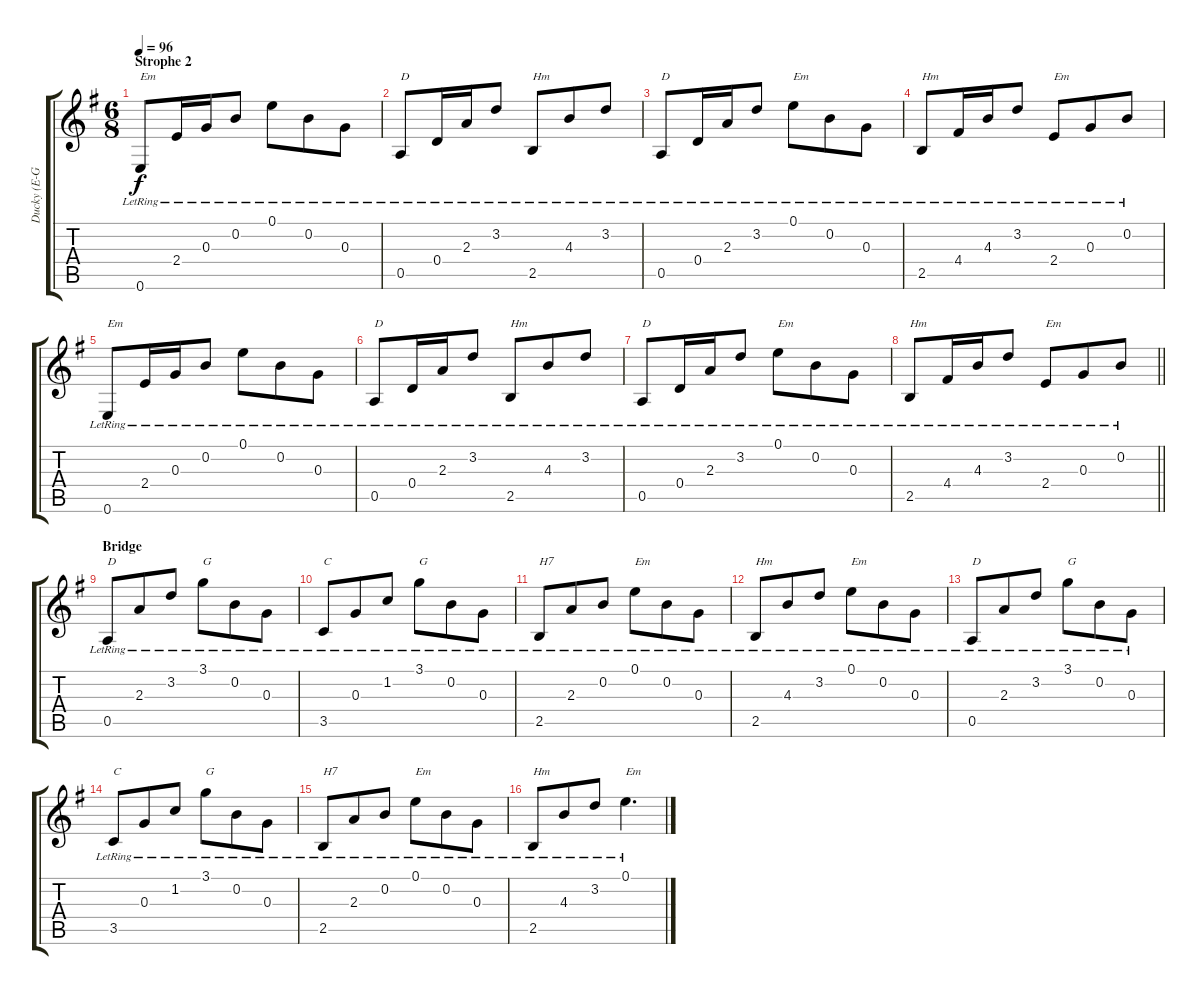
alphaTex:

\track ("Ducky (E-Gitarre)" "Ducky (E-G") {instrument distortionguitar}
\staff {score tabs}
\tuning (E4 B3 G3 D3 A2 E2) {hide}
\ts (6 8)
\section ("" "Strophe 2")
\tempo 96
\clef g2
\ks g
0.6{lr}.8{txt "Em" dy f instrument electricguitarclean} 2.4{lr}.16 0.3{lr}.16 0.2{lr}.8 0.1{lr}.8 0.2{lr}.8 0.3{lr}.8 |
0.5{lr}.8{txt "D"} 0.4{lr}.16 2.3{lr}.16 3.2{lr}.8 2.5{lr}.8{txt "Hm"} 4.3{lr}.8 3.2{lr}.8 |
0.5{lr}.8{txt "D"} 0.4{lr}.16 2.3{lr}.16 3.2{lr}.8 0.1{lr}.8{txt "Em"} 0.2{lr}.8 0.3{lr}.8 |
2.5{lr}.8{txt "Hm"} 4.4{lr}.16 4.3{lr}.16 3.2{lr}.8 2.4{lr}.8{txt "Em"} 0.3{lr}.8 0.2{lr}.8 |
0.6{lr}.8{txt "Em"} 2.4{lr}.16 0.3{lr}.16 0.2{lr}.8 0.1{lr}.8 0.2{lr}.8 0.3{lr}.8 |
0.5{lr}.8{txt "D"} 0.4{lr}.16 2.3{lr}.16 3.2{lr}.8 2.5{lr}.8{txt "Hm"} 4.3{lr}.8 3.2{lr}.8 |
0.5{lr}.8{txt "D"} 0.4{lr}.16 2.3{lr}.16 3.2{lr}.8 0.1{lr}.8{txt "Em"} 0.2{lr}.8 0.3{lr}.8 |
\barLineRight lightlight
2.5{lr}.8{txt "Hm"} 4.4{lr}.16 4.3{lr}.16 3.2{lr}.8 2.4{lr}.8{txt "Em"} 0.3{lr}.8 0.2{lr}.8 |
\section ("" "Bridge")
0.5{lr}.8{txt "D"} 2.3{lr}.8 3.2{lr}.8 3.1{lr}.8{txt "G"} 0.2{lr}.8 0.3{lr}.8 |
3.5{lr}.8{txt "C"} 0.3{lr}.8 1.2{lr}.8 3.1{lr}.8{txt "G"} 0.2{lr}.8 0.3{lr}.8 |
2.5{lr}.8{txt "H7"} 2.3{lr}.8 0.2{lr}.8 0.1{lr}.8{txt "Em"} 0.2{lr}.8 0.3{lr}.8 |
2.5{lr}.8{txt "Hm"} 4.3{lr}.8 3.2{lr}.8 0.1{lr}.8{txt "Em"} 0.2{lr}.8 0.3{lr}.8 |
0.5{lr}.8{txt "D"} 2.3{lr}.8 3.2{lr}.8 3.1{lr}.8{txt "G"} 0.2{lr}.8 0.3{lr}.8 |
3.5{lr}.8{txt "C"} 0.3{lr}.8 1.2{lr}.8 3.1{lr}.8{txt "G"} 0.2{lr}.8 0.3{lr}.8 |
2.5{lr}.8{txt "H7"} 2.3{lr}.8 0.2{lr}.8 0.1{lr}.8{txt "Em"} 0.2{lr}.8 0.3{lr}.8 |
2.5{lr}.8{txt "Hm"} 4.3{lr}.8 3.2{lr}.8 0.1{lr}.4{d txt "Em"}
